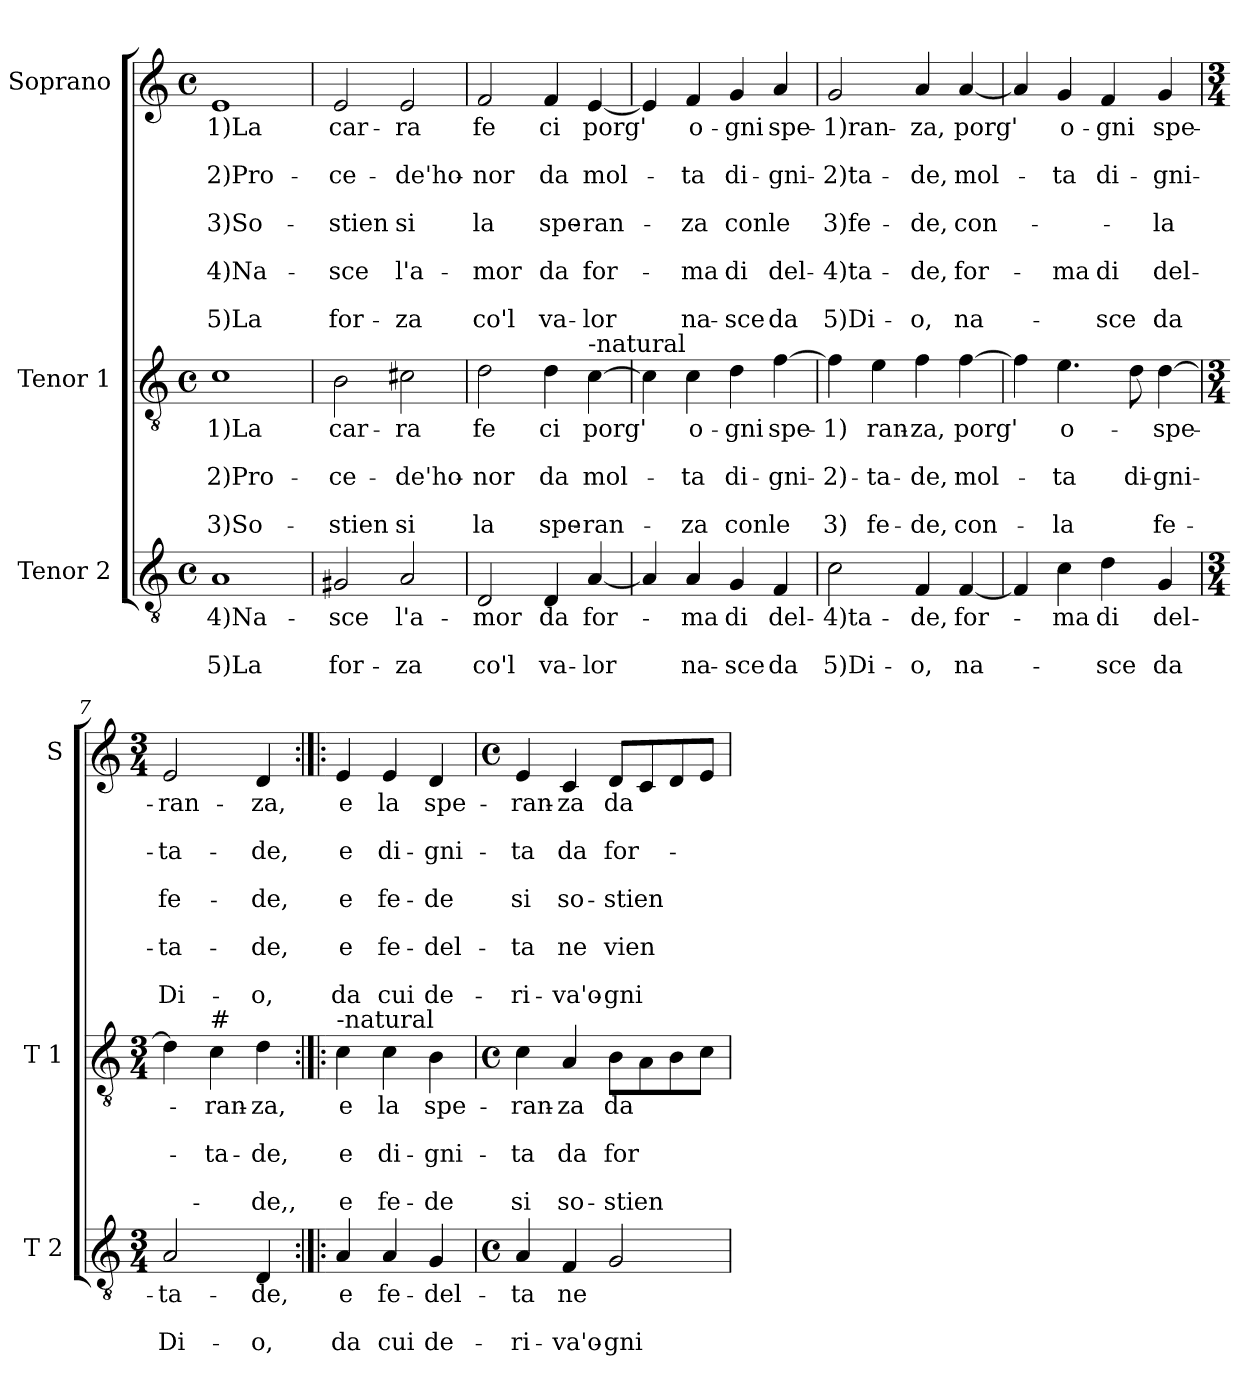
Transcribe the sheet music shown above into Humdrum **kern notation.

**kern	**text	**text	**text	**kern	**text	**text	**text	**text	**text	**kern	**text	**text	**text	**text	**text	**text	**text	**text	**text
*part3	*part3	*part3	*part3	*part2	*part2	*part2	*part2	*part2	*part2	*part1	*part1	*part1	*part1	*part1	*part1	*part1	*part1	*part1	*part1
*staff3	*staff3	*staff3	*staff3	*staff2	*staff2	*staff2	*staff2	*staff2	*staff2	*staff1	*staff1	*staff1	*staff1	*staff1	*staff1	*staff1	*staff1	*staff1	*staff1
*I"Tenor 2	*	*	*	*I"Tenor 1	*	*	*	*	*	*I"Soprano	*	*	*	*	*	*	*	*	*
*I'T 2	*	*	*	*I'T 1	*	*	*	*	*	*I'S	*	*	*	*	*	*	*	*	*
*clefGv2	*	*	*	*clefGv2	*	*	*	*	*	*clefG2	*	*	*	*	*	*	*	*	*
*k[]	*	*	*	*k[]	*	*	*	*	*	*k[]	*	*	*	*	*	*	*	*	*
*C:	*	*	*	*C:	*	*	*	*	*	*C:	*	*	*	*	*	*	*	*	*
*M4/4	*	*	*	*M4/4	*	*	*	*	*	*M4/4	*	*	*	*	*	*	*	*	*
*met(c)	*	*	*	*met(c)	*	*	*	*	*	*met(c)	*	*	*	*	*	*	*	*	*
=1	=1	=1	=1	=1	=1	=1	=1	=1	=1	=1	=1	=1	=1	=1	=1	=1	=1	=1	=1
!	!LO:LY:b	!	!LO:LY:b	!	!LO:LY:b	!	!LO:LY:b	!	!LO:LY:b	!	!LO:LY:b	!	!LO:LY:b	!	!LO:LY:b	!	!LO:LY:b	!	!LO:LY:b
1A	4)Na-	.	5)La	1c	1)La	.	2)Pro-	.	3)So-	1e	1)La	.	2)Pro-	.	3)So-	.	4)Na-	.	5)La
=2	=2	=2	=2	=2	=2	=2	=2	=2	=2	=2	=2	=2	=2	=2	=2	=2	=2	=2	=2
!	!LO:LY:b	!	!LO:LY:b	!	!LO:LY:b	!	!LO:LY:b	!	!LO:LY:b	!	!LO:LY:b	!	!LO:LY:b	!	!LO:LY:b	!	!LO:LY:b	!	!LO:LY:b
2G#X/	-sce	.	for-	2B\	car-	.	-ce-	.	-stien	2e/	car-	.	-ce-	.	-stien	.	-sce	.	for-
!	!LO:LY:b	!	!LO:LY:b	!	!LO:LY:b	!	!LO:LY:b	!	!LO:LY:b	!	!LO:LY:b	!	!LO:LY:b	!	!LO:LY:b	!	!LO:LY:b	!	!LO:LY:b
2A/	l'a-	.	-za	2c#X\	-ra	.	-de'ho-	.	si	2e/	-ra	.	-de'ho-	.	si	.	l'a-	.	-za
=3	=3	=3	=3	=3	=3	=3	=3	=3	=3	=3	=3	=3	=3	=3	=3	=3	=3	=3	=3
!	!LO:LY:b	!	!LO:LY:b	!	!LO:LY:b	!	!LO:LY:b	!	!LO:LY:b	!	!LO:LY:b	!	!LO:LY:b	!	!LO:LY:b	!	!LO:LY:b	!	!LO:LY:b
2D/	-mor	.	co'l	2d\	fe	.	-nor	.	la	2f/	fe	.	-nor	.	la	.	-mor	.	co'l
!	!LO:LY:b	!	!LO:LY:b	!	!LO:LY:b	!	!LO:LY:b	!	!LO:LY:b	!	!LO:LY:b	!	!LO:LY:b	!	!LO:LY:b	!	!LO:LY:b	!	!LO:LY:b
4D/	da	.	va-	4d\	ci	.	da	.	spe-	4f/	ci	.	da	.	spe-	.	da	.	va-
!	!	!	!	!LO:TX:a:t=-natural	!	!	!	!	!	!	!	!	!	!	!	!	!	!	!
!	!LO:LY:b	!	!LO:LY:b	!	!LO:LY:b	!	!LO:LY:b	!	!LO:LY:b	!	!LO:LY:b	!	!LO:LY:b	!	!LO:LY:b	!	!LO:LY:b	!	!LO:LY:b
[4A/	for-	.	-lor	[4c\	porg'	.	mol-	.	-ran-	[4e/	porg'	.	mol-	.	-ran-	.	for-	.	-lor
=4	=4	=4	=4	=4	=4	=4	=4	=4	=4	=4	=4	=4	=4	=4	=4	=4	=4	=4	=4
4A/]	.	.	.	4c\]	.	.	.	.	.	4e/]	.	.	.	.	.	.	.	.	.
!	!LO:LY:b	!	!LO:LY:b	!	!LO:LY:b	!	!LO:LY:b	!	!LO:LY:b	!	!LO:LY:b	!	!LO:LY:b	!	!LO:LY:b	!	!LO:LY:b	!	!LO:LY:b
4A/	-ma	.	na-	4c\	o-	.	-ta	.	-za	4f/	o-	.	-ta	.	-za	.	-ma	.	na-
!	!LO:LY:b	!	!LO:LY:b	!	!LO:LY:b	!	!LO:LY:b	!	!LO:LY:b	!	!LO:LY:b	!	!LO:LY:b	!	!LO:LY:b	!	!LO:LY:b	!	!LO:LY:b
4G/	di	.	-sce	4d\	-gni	.	di-	.	con	4g/	-gni	.	di-	.	con	.	di	.	-sce
!	!LO:LY:b	!	!LO:LY:b	!	!LO:LY:b	!	!LO:LY:b	!	!LO:LY:b	!	!LO:LY:b	!	!LO:LY:b	!	!LO:LY:b	!	!LO:LY:b	!	!LO:LY:b
4F/	del-	.	da	[4f\	spe-	.	-gni-	.	le	4a/	spe-	.	-gni-	.	le	.	del-	.	da
!!LO:LB:g=z
=5	=5	=5	=5	=5	=5	=5	=5	=5	=5	=5	=5	=5	=5	=5	=5	=5	=5	=5	=5
!	!LO:LY:b	!	!LO:LY:b	!	!LO:LY:b	!	!LO:LY:b	!	!LO:LY:b	!	!LO:LY:b	!	!LO:LY:b	!	!LO:LY:b	!	!LO:LY:b	!	!LO:LY:b
2c\	-4)ta-	.	5)Di-	4f\]	-1)	.	-2)-	.	3)	2g/	-1)ran-	.	-2)ta-	.	3)fe-	.	-4)ta-	.	5)Di-
!	!	!	!	!	!LO:LY:b	!	!LO:LY:b	!	!LO:LY:b	!	!	!	!	!	!	!	!	!	!
.	.	.	.	4e\	ran-	.	-ta-	.	fe-	.	.	.	.	.	.	.	.	.	.
!	!LO:LY:b	!	!LO:LY:b	!	!LO:LY:b	!	!LO:LY:b	!	!LO:LY:b	!	!LO:LY:b	!	!LO:LY:b	!	!LO:LY:b	!	!LO:LY:b	!	!LO:LY:b
4F/	-de,	.	-o,	4f\	-za,	.	-de,	.	-de,	4a/	-za,	.	-de,	.	-de,	.	-de,	.	-o,
!	!LO:LY:b	!	!LO:LY:b	!	!LO:LY:b	!	!LO:LY:b	!	!LO:LY:b	!	!LO:LY:b	!	!LO:LY:b	!	!LO:LY:b	!	!LO:LY:b	!	!LO:LY:b
[4F/	for-	.	na-	[4f\	porg'	.	mol-	.	con-	[4a/	porg'	.	mol-	.	con-	.	for-	.	na-
=6	=6	=6	=6	=6	=6	=6	=6	=6	=6	=6	=6	=6	=6	=6	=6	=6	=6	=6	=6
4F/]	.	.	.	4f\]	.	.	.	.	.	4a/]	.	.	.	.	.	.	.	.	.
!	!LO:LY:b	!	!	!	!LO:LY:b	!	!LO:LY:b	!	!LO:LY:b	!	!LO:LY:b	!	!LO:LY:b	!	!	!	!LO:LY:b	!	!
4c\	-ma	.	.	4.e\	o-	.	-ta	.	-la	4g/	o-	.	-ta	.	.	.	-ma	.	.
!	!LO:LY:b	!	!LO:LY:b	!	!	!	!	!	!	!	!LO:LY:b	!	!LO:LY:b	!	!	!	!LO:LY:b	!	!LO:LY:b
4d\	di	.	-sce	.	.	.	.	.	.	4f/	-gni	.	di-	.	.	.	di	.	-sce
!	!	!	!	!	!	!	!LO:LY:b	!	!	!	!	!	!	!	!	!	!	!	!
.	.	.	.	8d\	.	.	di-	.	.	.	.	.	.	.	.	.	.	.	.
!	!LO:LY:b	!	!LO:LY:b	!	!LO:LY:b	!	!LO:LY:b	!	!LO:LY:b	!	!LO:LY:b	!	!LO:LY:b	!	!LO:LY:b	!	!LO:LY:b	!	!LO:LY:b
4G/	del-	.	da	[4d\	spe-	.	-gni-	.	fe-	4g/	spe-	.	-gni-	.	-la	.	del-	.	da
=7	=7	=7	=7	=7	=7	=7	=7	=7	=7	=7	=7	=7	=7	=7	=7	=7	=7	=7	=7
*M3/4	*	*	*	*M3/4	*	*	*	*	*	*M3/4	*	*	*	*	*	*	*	*	*
!	!LO:LY:b	!	!LO:LY:b	!	!	!	!	!	!	!	!LO:LY:b	!	!LO:LY:b	!	!LO:LY:b	!	!LO:LY:b	!	!LO:LY:b
2A/	-ta-	.	Di-	4d\]	.	.	.	.	.	2e/	-ran-	.	-ta-	.	fe-	.	-ta-	.	Di-
!	!	!	!	!LO:TX:a:t=#	!	!	!	!	!	!	!	!	!	!	!	!	!	!	!
!	!	!	!	!	!LO:LY:b	!	!LO:LY:b	!	!	!	!	!	!	!	!	!	!	!	!
.	.	.	.	4c\	-ran-	.	-ta-	.	.	.	.	.	.	.	.	.	.	.	.
!	!LO:LY:b	!	!LO:LY:b	!	!LO:LY:b	!	!LO:LY:b	!	!LO:LY:b	!	!LO:LY:b	!	!LO:LY:b	!	!LO:LY:b	!	!LO:LY:b	!	!LO:LY:b
4D/	-de,	.	-o,	4d\	-za,	.	-de,	.	-de,,	4d/	-za,	.	-de,	.	-de,	.	-de,	.	-o,
=8:|!|:	=8:|!|:	=8:|!|:	=8:|!|:	=8:|!|:	=8:|!|:	=8:|!|:	=8:|!|:	=8:|!|:	=8:|!|:	=8:|!|:	=8:|!|:	=8:|!|:	=8:|!|:	=8:|!|:	=8:|!|:	=8:|!|:	=8:|!|:	=8:|!|:	=8:|!|:
!	!	!	!	!LO:TX:a:t=-natural	!	!	!	!	!	!	!	!	!	!	!	!	!	!	!
!	!LO:LY:b	!	!LO:LY:b	!	!LO:LY:b	!	!LO:LY:b	!	!LO:LY:b	!	!LO:LY:b	!	!LO:LY:b	!	!LO:LY:b	!	!LO:LY:b	!	!LO:LY:b
4A/	e	.	da	4c\	e	.	e	.	e	4e/	e	.	e	.	e	.	e	.	da
!	!LO:LY:b	!	!LO:LY:b	!	!LO:LY:b	!	!LO:LY:b	!	!LO:LY:b	!	!LO:LY:b	!	!LO:LY:b	!	!LO:LY:b	!	!LO:LY:b	!	!LO:LY:b
4A/	fe-	.	cui	4c\	la	.	di-	.	fe-	4e/	la	.	di-	.	fe-	.	fe-	.	cui
!	!LO:LY:b	!	!LO:LY:b	!	!LO:LY:b	!	!LO:LY:b	!	!LO:LY:b	!	!LO:LY:b	!	!LO:LY:b	!	!LO:LY:b	!	!LO:LY:b	!	!LO:LY:b
4G/	-del-	.	de-	4B\	spe-	.	-gni-	.	-de	4d/	spe-	.	-gni-	.	-de	.	-del-	.	de-
=9	=9	=9	=9	=9	=9	=9	=9	=9	=9	=9	=9	=9	=9	=9	=9	=9	=9	=9	=9
*M4/4	*	*	*	*M4/4	*	*	*	*	*	*M4/4	*	*	*	*	*	*	*	*	*
*met(c)	*	*	*	*met(c)	*	*	*	*	*	*met(c)	*	*	*	*	*	*	*	*	*
!	!LO:LY:b	!	!LO:LY:b	!	!LO:LY:b	!	!LO:LY:b	!	!LO:LY:b	!	!LO:LY:b	!	!LO:LY:b	!	!LO:LY:b	!	!LO:LY:b	!	!LO:LY:b
4A/	-ta	.	-ri-	4c\	-ran-	.	-ta	.	si	4e/	-ran-	.	-ta	.	si	.	-ta	.	-ri-
!	!LO:LY:b	!	!LO:LY:b	!	!LO:LY:b	!	!LO:LY:b	!	!LO:LY:b	!	!LO:LY:b	!	!LO:LY:b	!	!LO:LY:b	!	!LO:LY:b	!	!LO:LY:b
4F/	ne	.	-va'o-	4A/	-za	.	da	.	so-	4c/	-za	.	da	.	so-	.	ne	.	-va'o-
!	!	!	!LO:LY:b	!	!LO:LY:b	!	!LO:LY:b	!	!LO:LY:b	!	!LO:LY:b	!	!LO:LY:b	!	!LO:LY:b	!	!LO:LY:b	!	!LO:LY:b
2G/	.	.	-gni	8B\L	da	.	for	.	-stien	8d/L	da	.	for-	.	-stien	.	vien	.	-gni
.	.	.	.	8A\	.	.	.	.	.	8c/	.	.	.	.	.	.	.	.	.
.	.	.	.	8B\	.	.	.	.	.	8d/	.	.	.	.	.	.	.	.	.
.	.	.	.	8c\J	.	.	.	.	.	8e/J	.	.	.	.	.	.	.	.	.
=	=	=	=	=	=	=	=	=	=	=	=	=	=	=	=	=	=	=	=
*-	*-	*-	*-	*-	*-	*-	*-	*-	*-	*-	*-	*-	*-	*-	*-	*-	*-	*-	*-
